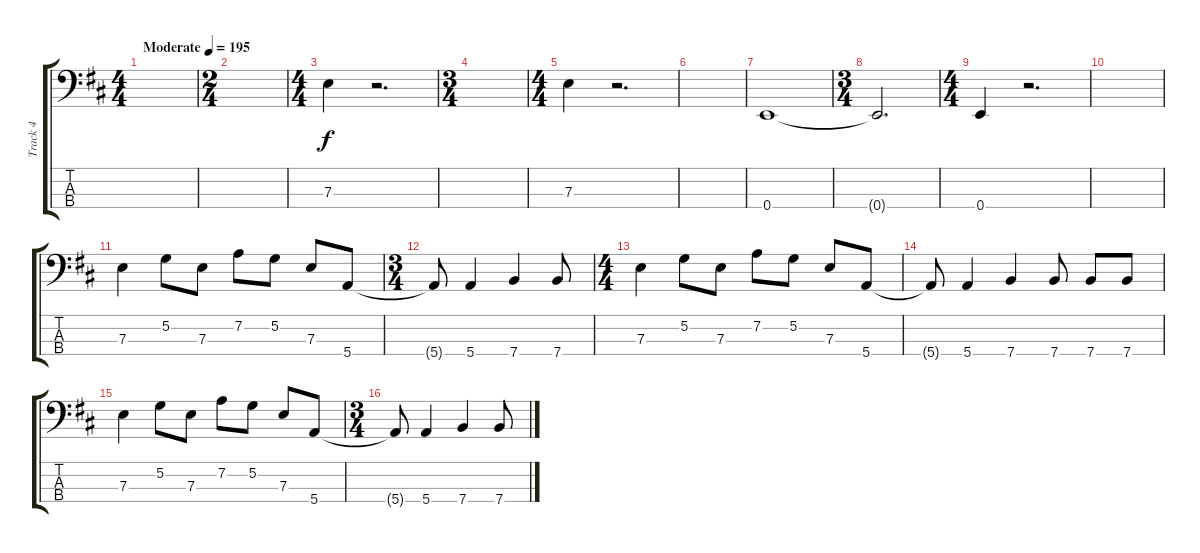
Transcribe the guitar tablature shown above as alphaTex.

\track ("Track 4" "Track 4") {instrument electricbassfinger}
\staff {score tabs}
\tuning (G2 D2 A1 E1) {hide}
\ts (4 4)
\tempo (195 "Moderate")
\clef f4
\ks d
|
\ts (2 4)
|
\ts (4 4)
7.3.4 r.2{d} |
\ts (3 4)
|
\ts (4 4)
7.3.4 r.2{d} |
|
0.4.1 |
\ts (3 4)
0.4{t}.2{d} |
\ts (4 4)
0.4.4 r.2{d} |
|
7.3.4 5.2.8 7.3.8 7.2.8 5.2.8 7.3.8 5.4.8 |
\ts (3 4)
5.4{t}.8 5.4.4 7.4.4 7.4.8 |
\ts (4 4)
7.3.4 5.2.8 7.3.8 7.2.8 5.2.8 7.3.8 5.4.8 |
5.4{t}.8 5.4.4 7.4.4 7.4.8 7.4.8 7.4.8 |
7.3.4 5.2.8 7.3.8 7.2.8 5.2.8 7.3.8 5.4.8 |
\ts (3 4)
5.4{t}.8 5.4.4 7.4.4 7.4.8
